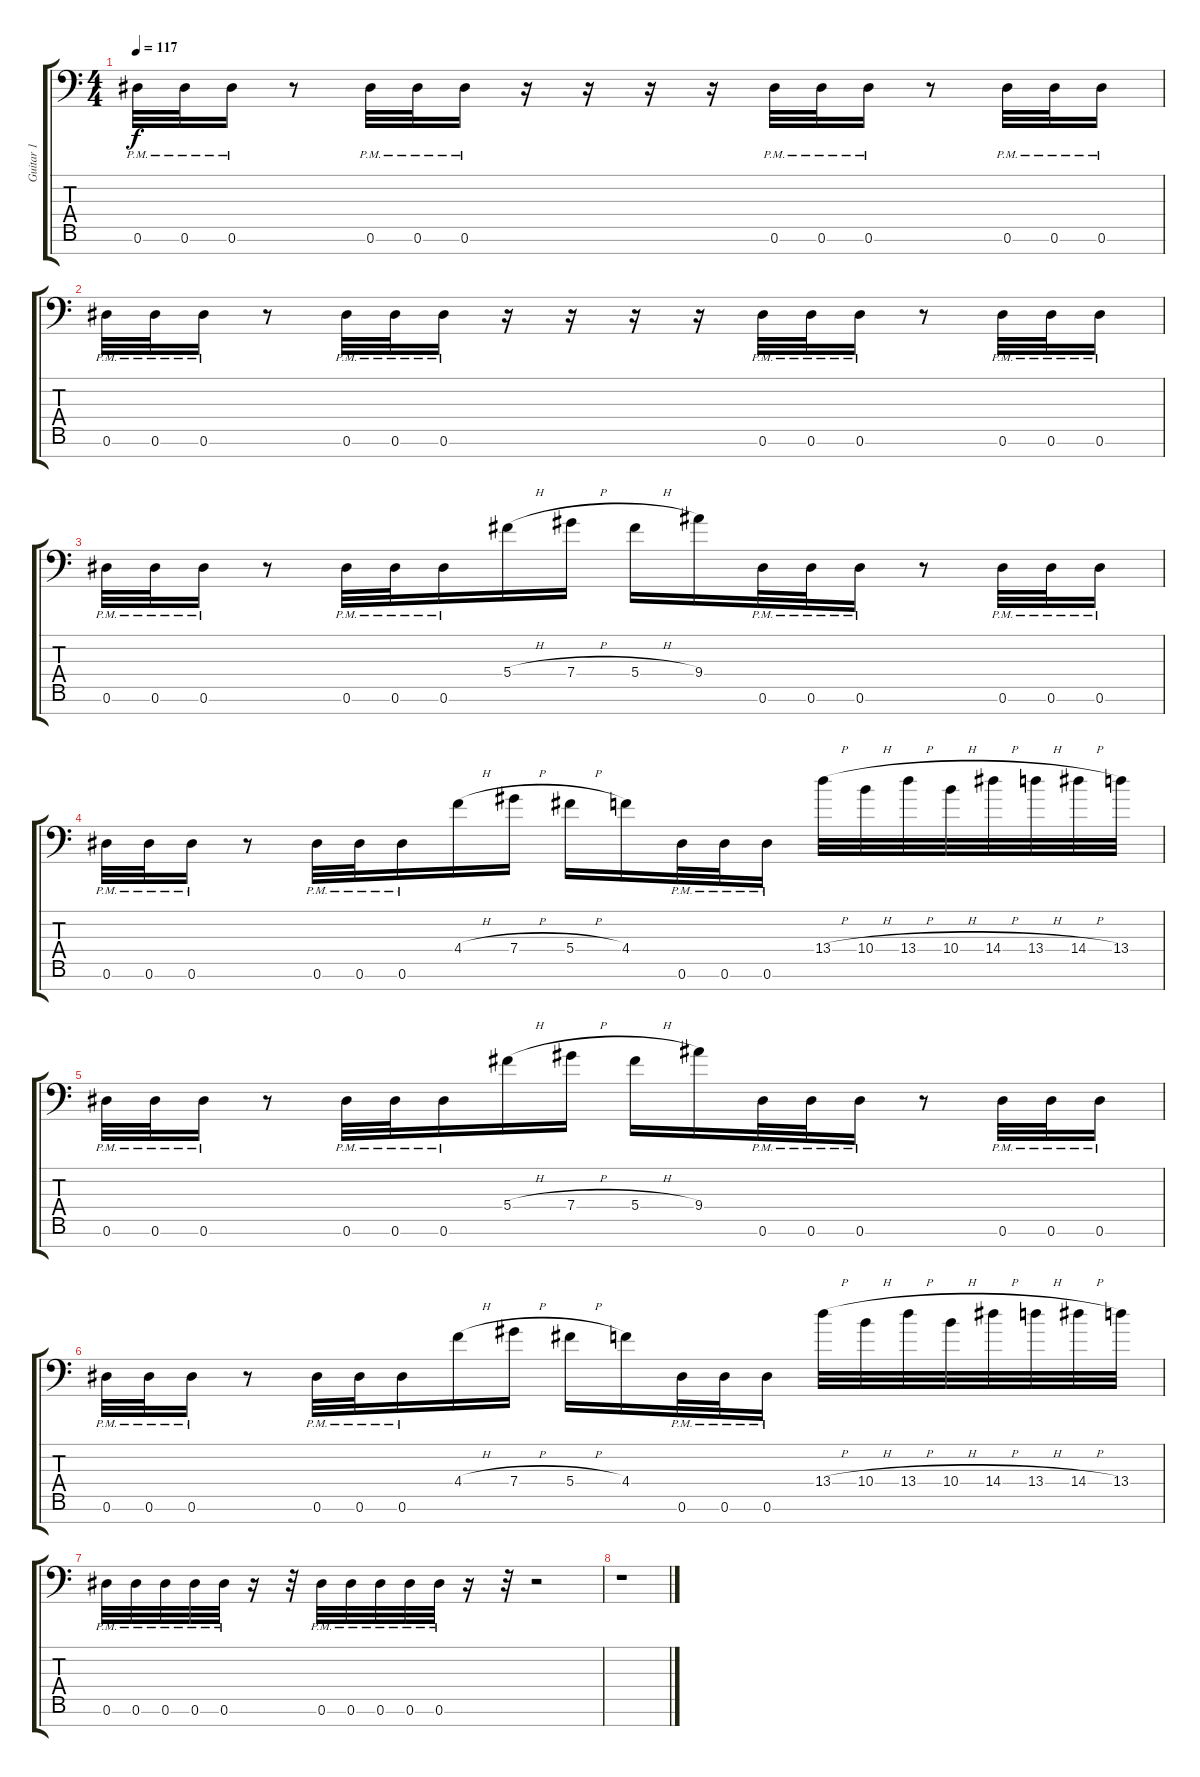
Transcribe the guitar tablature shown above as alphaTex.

\track ("Guitar 1" "Guitar 1") {instrument distortionguitar}
\staff {score tabs}
\tuning (Eb4 Bb3 Gb3 Db3 Ab2 Eb2 Bb1) {hide}
\ts (4 4)
\tempo 117
\clef f4
\ks c
0.6{pm}.32{dy f} 0.6{pm}.32 0.6{pm}.16 r.8 0.6{pm}.32 0.6{pm}.32 0.6{pm}.16 r.16 r.16 r.16 r.16 0.6{pm}.32 0.6{pm}.32 0.6{pm}.16 r.8 0.6{pm}.32 0.6{pm}.32 0.6{pm}.16 |
0.6{pm}.32 0.6{pm}.32 0.6{pm}.16 r.8 0.6{pm}.32 0.6{pm}.32 0.6{pm}.16 r.16 r.16 r.16 r.16 0.6{pm}.32 0.6{pm}.32 0.6{pm}.16 r.8 0.6{pm}.32 0.6{pm}.32 0.6{pm}.16 |
0.6{pm}.32 0.6{pm}.32 0.6{pm}.16 r.8 0.6{pm}.32 0.6{pm}.32 0.6{pm}.16 5.4{h}.16 7.4{h}.16 5.4{h}.16 9.4.16 0.6{pm}.32 0.6{pm}.32 0.6{pm}.16 r.8 0.6{pm}.32 0.6{pm}.32 0.6{pm}.16 |
0.6{pm}.32 0.6{pm}.32 0.6{pm}.16 r.8 0.6{pm}.32 0.6{pm}.32 0.6{pm}.16 4.4{h}.16 7.4{h}.16 5.4{h}.16 4.4.16 0.6{pm}.32 0.6{pm}.32 0.6{pm}.16 13.4{h}.32 10.4{h}.32 13.4{h}.32 10.4{h}.32 14.4{h}.32 13.4{h}.32 14.4{h}.32 13.4.32 |
0.6{pm}.32 0.6{pm}.32 0.6{pm}.16 r.8 0.6{pm}.32 0.6{pm}.32 0.6{pm}.16 5.4{h}.16 7.4{h}.16 5.4{h}.16 9.4.16 0.6{pm}.32 0.6{pm}.32 0.6{pm}.16 r.8 0.6{pm}.32 0.6{pm}.32 0.6{pm}.16 |
0.6{pm}.32 0.6{pm}.32 0.6{pm}.16 r.8 0.6{pm}.32 0.6{pm}.32 0.6{pm}.16 4.4{h}.16 7.4{h}.16 5.4{h}.16 4.4.16 0.6{pm}.32 0.6{pm}.32 0.6{pm}.16 13.4{h}.32 10.4{h}.32 13.4{h}.32 10.4{h}.32 14.4{h}.32 13.4{h}.32 14.4{h}.32 13.4.32 |
0.6{pm}.32 0.6{pm}.32 0.6{pm}.32 0.6{pm}.32 0.6{pm}.32 r.16 r.32 0.6{pm}.32 0.6{pm}.32 0.6{pm}.32 0.6{pm}.32 0.6{pm}.32 r.16 r.32 r.2 |
r.1
